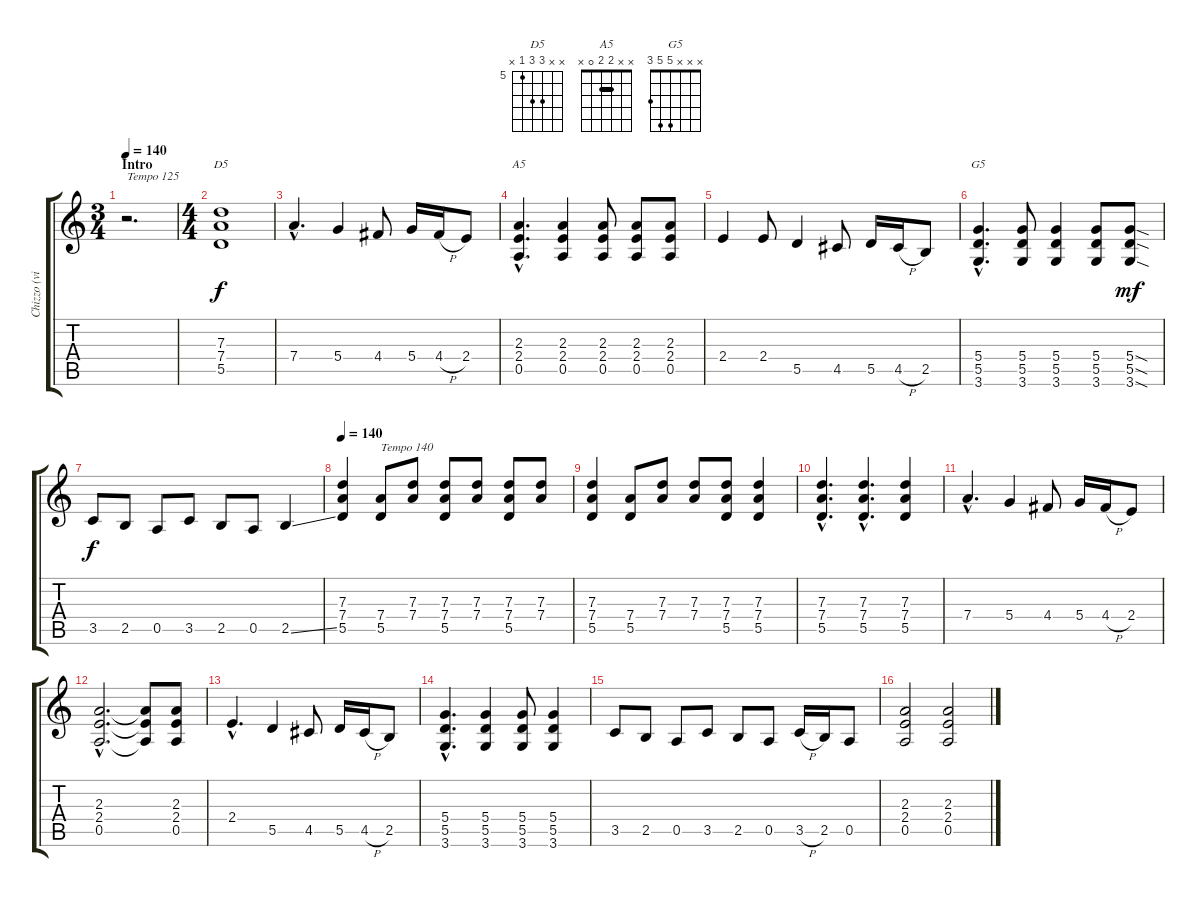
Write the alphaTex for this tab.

\track ("Chizzo (viola)" "Chizzo (vi") {instrument overdrivenguitar}
\staff {score tabs}
\tuning (E4 B3 G3 D3 A2 E2) {hide}
\chord ("D5" x x 7 7 5 x) {firstfret 5}
\chord ("A5" x x 2 2 0 x) {barre 2}
\chord ("G5" x x x 5 5 3)
\ts (3 4)
\section ("" "Intro")
\tempo 140
\tempo 125
\tempo 140
\clef g2
\ks c
r.2{d txt "Tempo 125" dy f instrument overdrivenguitar} |
\ts (4 4)
(7.3 7.4 5.5).1{ch "D5"} |
7.4{hac}.4{d} 5.4.4 4.4.8 5.4.16 4.4{h}.16 2.4.8 |
(2.3{hac} 2.4{hac} 0.5{hac}).4{d ch "A5"} (2.3 2.4 0.5).4 (2.3 2.4 0.5).8 (2.3 2.4 0.5).8 (2.3 2.4 0.5).8 |
2.4.4 2.4.8 5.5.4 4.5.8 5.5.16 4.5{h}.16 2.5.8 |
(5.4{hac} 5.5{hac} 3.6{hac}).4{d ch "G5"} (5.4 5.5 3.6).8 (5.4 5.5 3.6).4 (5.4 5.5 3.6).8 (5.4{sod} 5.5{sod} 3.6{sod}).8{dy mf} |
3.5.8{dy f} 2.5.8 0.5.8 3.5.8 2.5.8 0.5.8 2.5{ss}.4 |
\tempo 140
(7.3 7.4 5.5).4 (7.4 5.5).8{txt "Tempo 140"} (7.3 7.4).8 (7.3 7.4 5.5).8 (7.3 7.4).8 (7.3 7.4 5.5).8 (7.3 7.4).8 |
(7.3 7.4 5.5).4 (7.4 5.5).8 (7.3 7.4).8 (7.3 7.4).8 (7.3 7.4 5.5).8 (7.3 7.4 5.5).4 |
(7.3{hac} 7.4{hac} 5.5{hac}).4{d} (7.3{hac} 7.4{hac} 5.5{hac}).4{d} (7.3 7.4 5.5).4 |
7.4{hac}.4{d} 5.4.4 4.4.8 5.4.16 4.4{h}.16 2.4.8 |
(2.3{hac} 2.4{hac} 0.5{hac}).2{d} (2.3{t} 2.4{t} 0.5{t}).8 (2.3 2.4 0.5).8 |
2.4{hac}.4{d} 5.5.4 4.5.8 5.5.16 4.5{h}.16 2.5.8 |
(5.4{hac} 5.5{hac} 3.6{hac}).4{d} (5.4 5.5 3.6).4 (5.4 5.5 3.6).8 (5.4 5.5 3.6).4 |
3.5.8 2.5.8 0.5.8 3.5.8 2.5.8 0.5.8 3.5{h}.16 2.5.16 0.5.8 |
(2.3 2.4 0.5).2 (2.3 2.4 0.5).2
